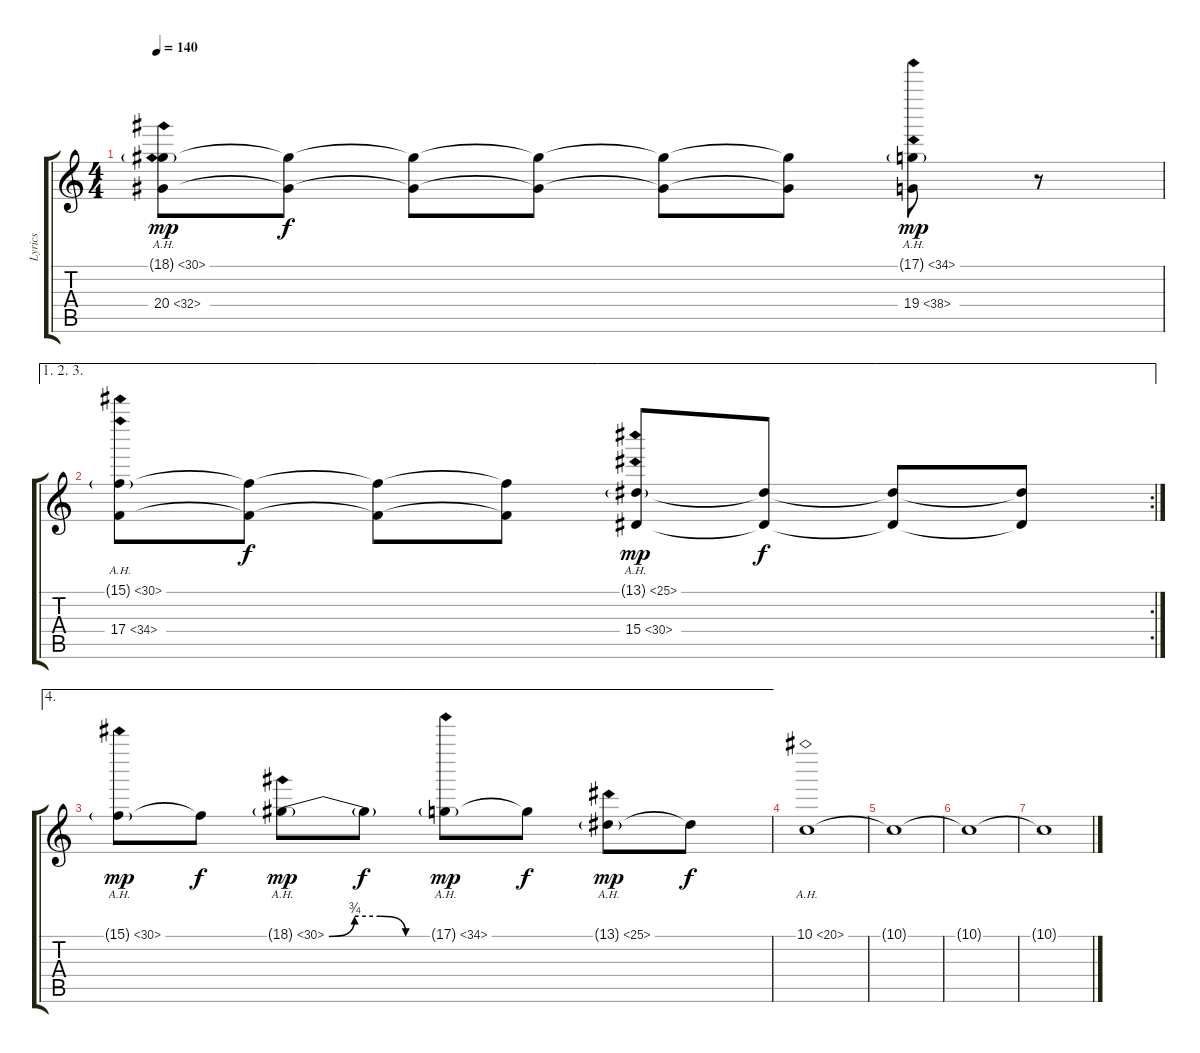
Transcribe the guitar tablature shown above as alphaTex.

\track ("Lyrics" "Lyrics") {instrument lead2sawtooth}
\staff {score tabs}
\tuning (D4 A3 F3 C3 G2 C2) {hide}
\ts (4 4)
\tempo 140
\clef g2
\ks c
(18.1{ah 12 g} 20.4{ah 12}).8{dy mp} (18.1{t} 20.4{t}).8{dy f} (18.1{t} 20.4{t}).8 (18.1{t} 20.4{t}).8 (18.1{t} 20.4{t}).8 (18.1{t} 20.4{t}).8 (17.1{ah 17 g} 19.4{ah 19}).8{dy mp} r.8 |
\ae (1 2 3)
\rc 2
(15.1{ah 15 g} 17.4{ah 17}).8 (15.1{t} 17.4{t}).8{dy f} (15.1{t} 17.4{t}).8 (15.1{t} 17.4{t}).8 (13.1{ah 12 g} 15.4{ah 15}).8{dy mp} (13.1{t} 15.4{t}).8{dy f} (13.1{t} 15.4{t}).8 (13.1{t} 15.4{t}).8 |
\ae 4
15.1{ah 15 g}.8{dy mp} 15.1{t}.8{dy f} 18.1{be (custom 0 0 15 3 30 3 45 0 60 0) ah 12 g}.8{dy mp} 18.1{t}.8{dy f} 17.1{ah 17 g}.8{dy mp} 17.1{t}.8{dy f} 13.1{ah 12 g}.8{dy mp} 13.1{t}.8{dy f} |
10.1{ah 10}.1 |
10.1{t}.1 |
10.1{t}.1{volume 0 instrument lead2sawtooth} |
10.1{t}.1
